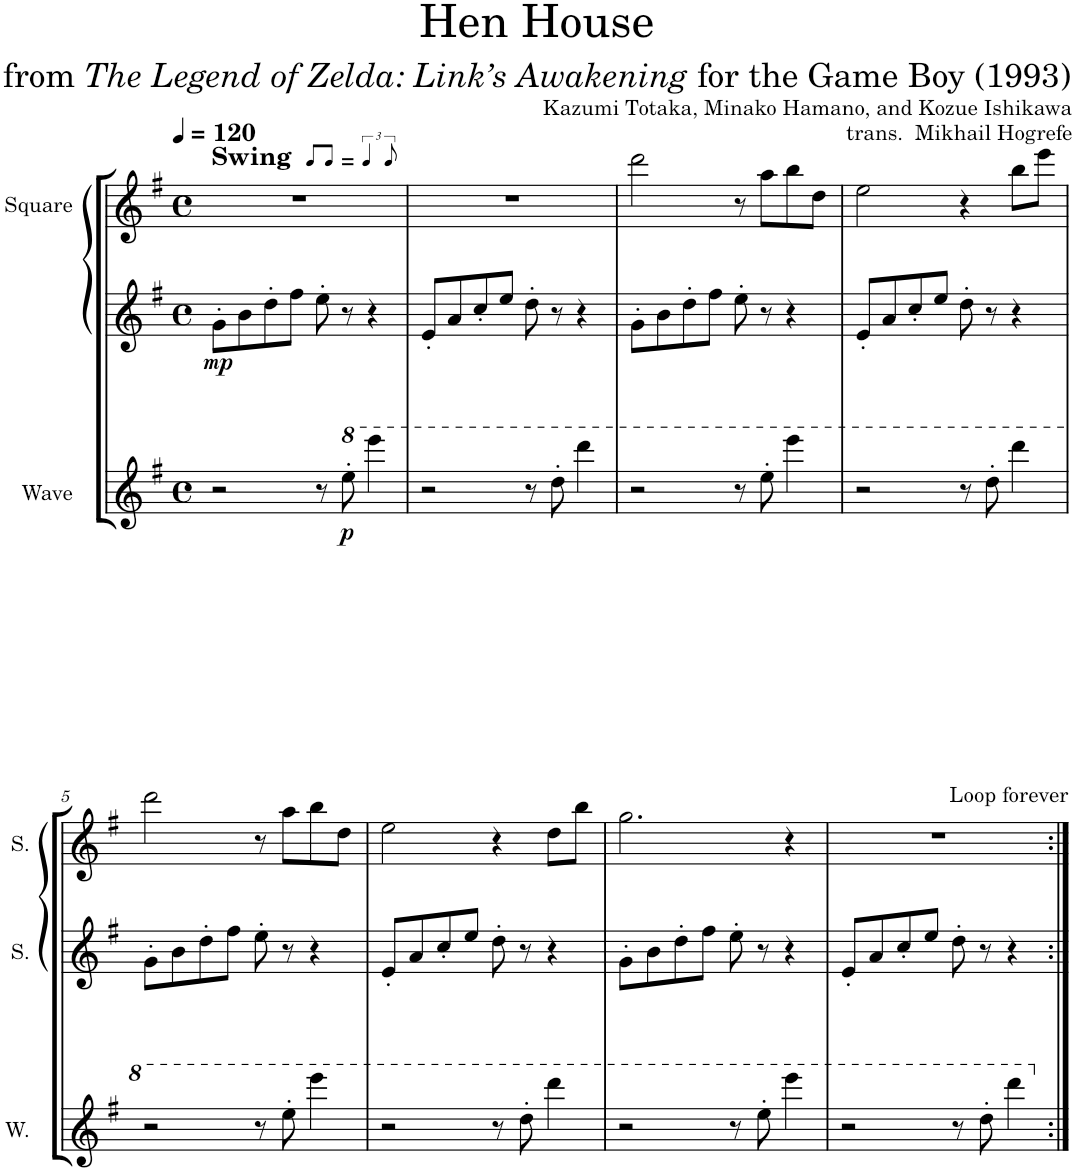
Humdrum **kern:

**kern	**dynam	**kern	**dynam	**kern
*part3	*part3	*part2	*part2	*part1
*staff3	*staff3	*staff2	*staff2	*staff1
*I"Wave	*	*I"Square Synthesizer	*	*I"Square
*I'W.	*	*I'S.	*	*I'S.
*clefG2	*	*clefG2	*	*clefG2
*k[f#]	*	*k[f#]	*	*k[f#]
*M4/4	*	*M4/4	*	*M4/4
*met(c)	*	*met(c)	*	*met(c)
*MM120	*	*MM120	*	*MM120
=1	=1	=1	=1	=1
!	!	!	!	!LO:TX:a:B:t=Swing
!	!	!	!LO:DY:b	!
2r	.	8g'\L	mp	1r
.	.	8b\	.	.
.	.	8dd'\	.	.
.	.	8ff#\J	.	.
8r	.	8ee'\	.	.
*8va	*	*	*	*
!	!LO:DY:b	!	!	!
8eee'\	p	8r	.	.
4eeee\	.	4r	.	.
=2	=2	=2	=2	=2
2r	.	8e'/L	.	1r
.	.	8a/	.	.
.	.	8cc'/	.	.
.	.	8ee/J	.	.
8r	.	8dd'\	.	.
8ddd'\	.	8r	.	.
4dddd\	.	4r	.	.
=3	=3	=3	=3	=3
2r	.	8g'\L	.	2ddd\
.	.	8b\	.	.
.	.	8dd'\	.	.
.	.	8ff#\J	.	.
8r	.	8ee'\	.	8r
8eee'\	.	8r	.	8aa\L
4eeee\	.	4r	.	8bb\
.	.	.	.	8dd\J
=4	=4	=4	=4	=4
2r	.	8e'/L	.	2ee\
.	.	8a/	.	.
.	.	8cc'/	.	.
.	.	8ee/J	.	.
8r	.	8dd'\	.	4r
8ddd'\	.	8r	.	.
4dddd\	.	4r	.	8bb\L
.	.	.	.	8eee\J
!!LO:LB:g=z
=5	=5	=5	=5	=5
2r	.	8g'\L	.	2ddd\
.	.	8b\	.	.
.	.	8dd'\	.	.
.	.	8ff#\J	.	.
8r	.	8ee'\	.	8r
8eee'\	.	8r	.	8aa\L
4eeee\	.	4r	.	8bb\
.	.	.	.	8dd\J
=6	=6	=6	=6	=6
2r	.	8e'/L	.	2ee\
.	.	8a/	.	.
.	.	8cc'/	.	.
.	.	8ee/J	.	.
8r	.	8dd'\	.	4r
8ddd'\	.	8r	.	.
4dddd\	.	4r	.	8dd\L
.	.	.	.	8bb\J
=7	=7	=7	=7	=7
2r	.	8g'\L	.	2.gg\
.	.	8b\	.	.
.	.	8dd'\	.	.
.	.	8ff#\J	.	.
8r	.	8ee'\	.	.
8eee'\	.	8r	.	.
4eeee\	.	4r	.	4r
=8	=8	=8	=8	=8
*	*	*	*	*^
2r	.	8e'/L	.	1r	2ryy
.	.	8a/	.	.	.
.	.	8cc'/	.	.	.
.	.	8ee/J	.	.	.
!	!	!	!	!	!LO:TX:a:t=Loop forever
8r	.	8dd'\	.	.	2ryy
8ddd'\	.	8r	.	.	.
4dddd\	.	4r	.	.	.
*X8va	*	*	*	*	*
*	*	*	*	*v	*v
=:|!	=:|!	=:|!	=:|!	=:|!
*-	*-	*-	*-	*-
